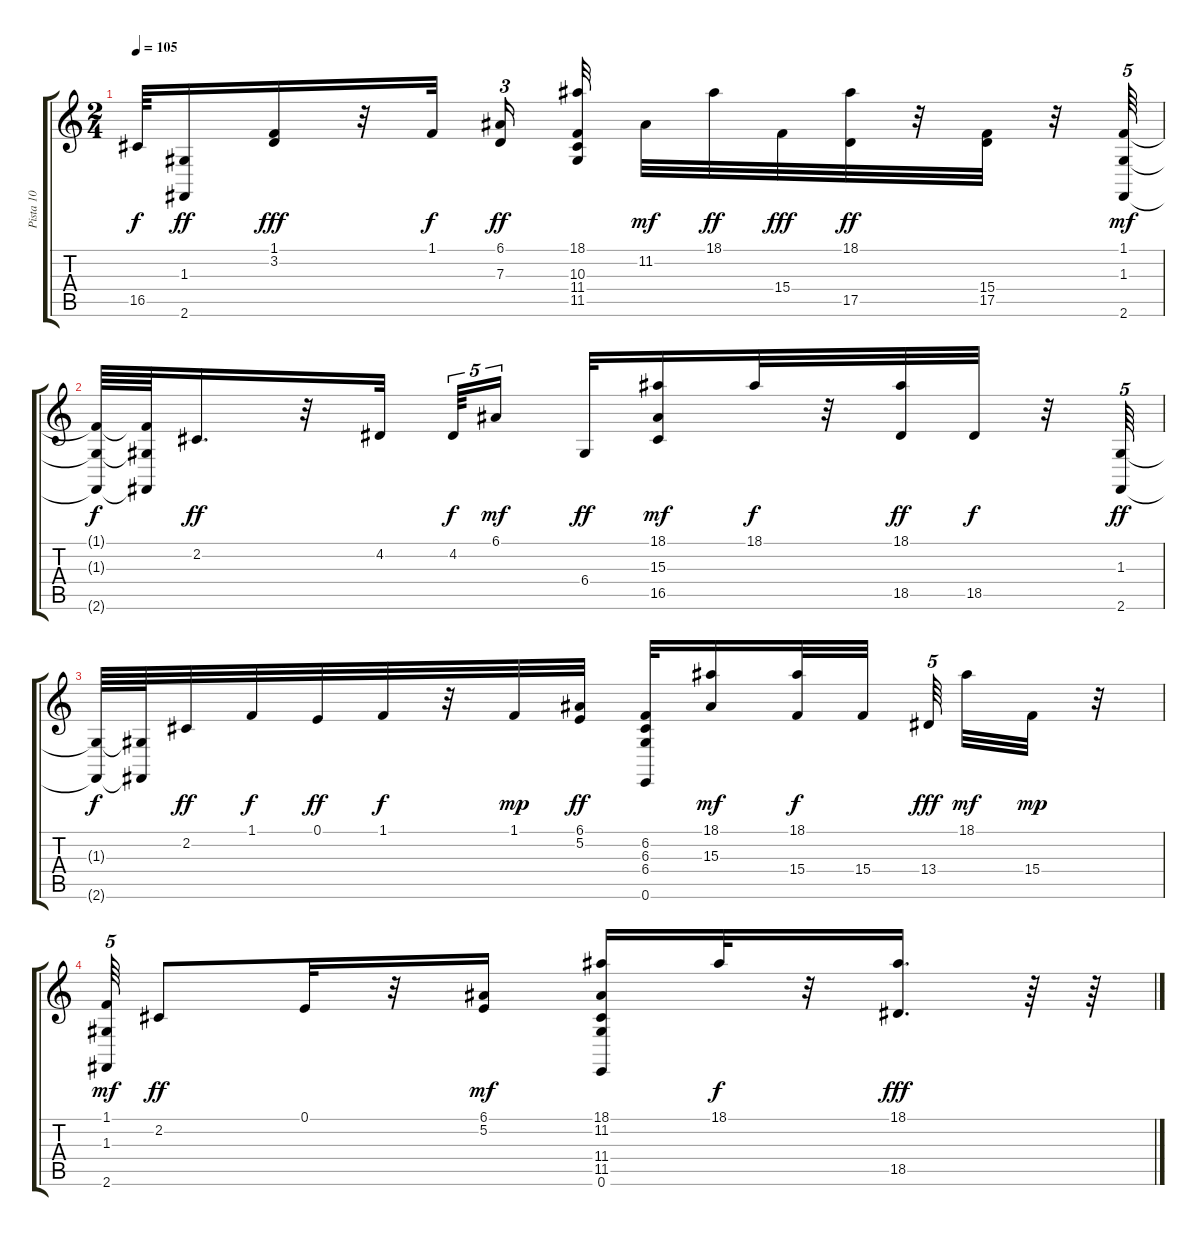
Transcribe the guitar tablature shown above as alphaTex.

\track ("Pista 10" "Pista 10") {instrument drawbarorgan}
\staff {score tabs}
\tuning (E4 B3 G3 D3 A2 E2) {hide}
\ts (2 4)
\tempo 105
\clef g2
\ks c
16.5{t}.64{dy f} (1.3 2.6).16{dy ff} (1.1 3.2).16{dy fff} r.32 1.1.32{dy f beam splitsecondary} (6.1 7.3).16{tu (3 2) dy ff} (18.1 10.3 11.4 11.5).32 11.2.32{dy mf} 18.1.32{dy ff} 15.4.32{dy fff} (18.1 17.5).32{dy ff} r.32 (15.4 17.5).32 r.32 (1.1 1.3 2.6).64{tu (5 4) dy mf} |
(1.1{t} 1.3{t} 2.6{t}).64{dy f} (1.1{t} 1.3{t} 2.6{t}).64 2.2.16{d dy ff} r.32 4.2.32{beam splitsecondary} 4.2.64{tu (5 4) dy f} 6.1.16{tu (5 4) dy mf} 6.4.32{dy ff} (18.1 15.3 16.5).16{dy mf} 18.1.32{dy f} r.32 (18.1 18.5).32{dy ff} 18.5.32{dy f} r.32 (1.3 2.6).64{tu (5 4) dy ff} |
(1.3{t} 2.6{t}).64{dy f} (1.3{t} 2.6{t}).64 2.2.32{dy ff} 1.1.32{dy f} 0.1.32{dy ff} 1.1.32{dy f} r.32 1.1.32{dy mp} (6.1 5.2).32{dy ff} (6.2 6.3 6.4 0.6).32 (18.1 15.3).16{dy mf} (18.1 15.4).32{dy f} 15.4.32{beam splitsecondary} 13.4.64{tu (5 4) dy fff beam splitsecondary} 18.1.32{dy mf} 15.4.32{dy mp} r.32 |
(1.1 1.3 2.6).64{tu (5 4) dy mf} 2.2.8{dy ff} 0.1.32 r.32 (6.1 5.2).16{dy mf} (18.1 11.2 11.4 11.5 0.6).16 18.1.32{dy f} r.32 (18.1 18.5).16{d dy fff} r.64 r.64
